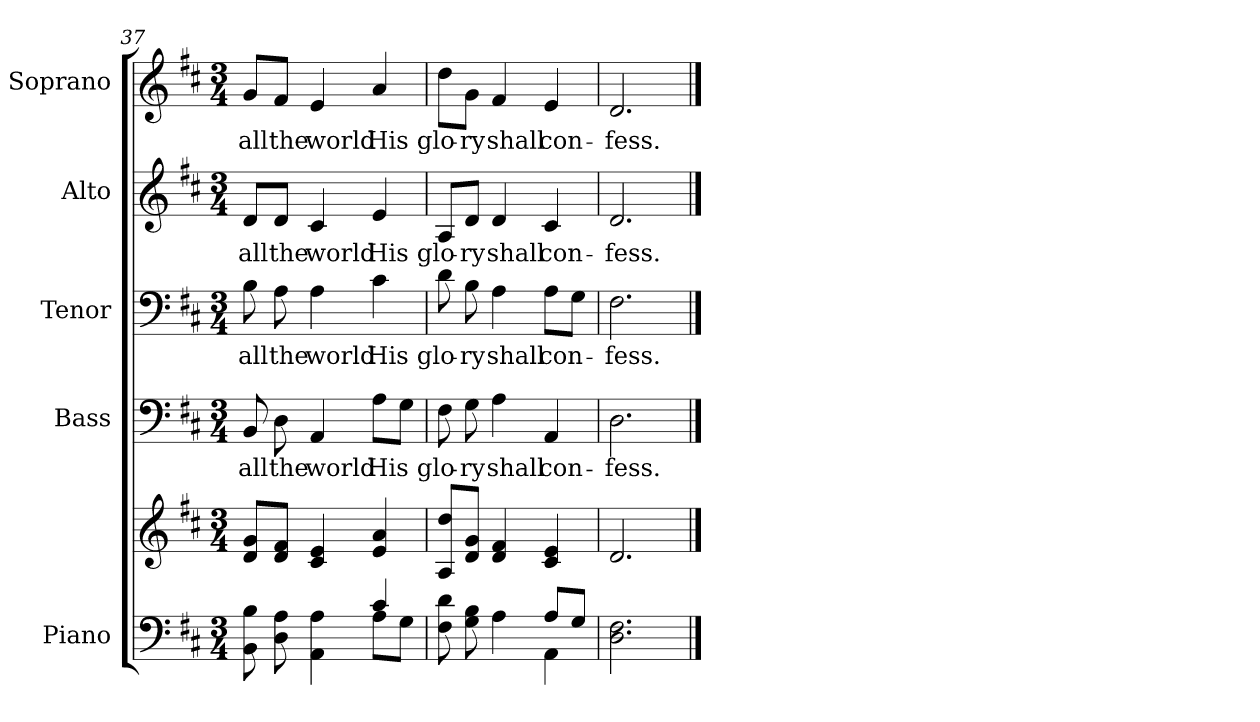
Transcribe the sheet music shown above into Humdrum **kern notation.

**kern	**kern	**kern	**text	**kern	**text	**kern	**text	**kern	**text
*part5	*part5	*part4	*part4	*part3	*part3	*part2	*part2	*part1	*part1
*staff6	*staff5	*staff4	*staff4	*staff3	*staff3	*staff2	*staff2	*staff1	*staff1
*I"Piano	*	*I"Bass	*	*I"Tenor	*	*I"Alto	*	*I"Soprano	*
*I'Pno.	*	*I'B.	*	*I'T.	*	*I'A.	*	*I'S.	*
!!LO:PB:g=z
*clefF4	*clefG2	*clefF4	*	*clefF4	*	*clefG2	*	*clefG2	*
*k[f#c#]	*k[f#c#]	*k[f#c#]	*	*k[f#c#]	*	*k[f#c#]	*	*k[f#c#]	*
*D:	*D:	*D:	*	*D:	*	*D:	*	*D:	*
*M3/4	*M3/4	*M3/4	*	*M3/4	*	*M3/4	*	*M3/4	*
=37	=37	=37	=37	=37	=37	=37	=37	=37	=37
*^	*	*	*	*	*	*	*	*	*
!	!	!	!	!LO:LY:b:color=#000000	!	!	!	!	!	!
!	!	!	!	!	!	!LO:LY:b:color=#000000	!	!	!	!
!	!	!	!	!	!	!	!	!LO:LY:b:color=#000000	!	!
!	!	!	!	!	!	!	!	!	!	!LO:LY:b:color=#000000
8BBi\ 8Bi	2ryy	8di/ 8gi/L	8BBi/	all	8Bi\	all	8di/L	all	8gi/L	all
!	!	!	!	!LO:LY:b:color=#000000	!	!	!	!	!	!
!	!	!	!	!	!	!LO:LY:b:color=#000000	!	!	!	!
!	!	!	!	!	!	!	!	!LO:LY:b:color=#000000	!	!
!	!	!	!	!	!	!	!	!	!	!LO:LY:b:color=#000000
8Di\ 8Ai	.	8di/ 8f#i/J	8Di\	the	8Ai\	the	8di/J	the	8f#i/J	the
!	!	!	!	!LO:LY:b:color=#000000	!	!	!	!	!	!
!	!	!	!	!	!	!LO:LY:b:color=#000000	!	!	!	!
!	!	!	!	!	!	!	!	!LO:LY:b:color=#000000	!	!
!	!	!	!	!	!	!	!	!	!	!LO:LY:b:color=#000000
4AAi\ 4Ai	.	4c#i/ 4ei	4AAi/	world	4Ai\	world	4c#i/	world	4ei/	world
!	!	!	!	!LO:LY:b:color=#000000	!	!	!	!	!	!
!	!	!	!	!	!	!LO:LY:b:color=#000000	!	!	!	!
!	!	!	!	!	!	!	!	!LO:LY:b:color=#000000	!	!
!	!	!	!	!	!	!	!	!	!	!LO:LY:b:color=#000000
4c#i/	8Ai\L	4ei/ 4ai	8Ai\L	His	4c#i\	His	4ei/	His	4ai/	His
.	8Gi\J	.	8Gi\J	.	.	.	.	.	.	.
=38	=38	=38	=38	=38	=38	=38	=38	=38	=38	=38
!	!	!	!	!LO:LY:b:color=#000000	!	!	!	!	!	!
!	!	!	!	!	!	!LO:LY:b:color=#000000	!	!	!	!
!	!	!	!	!	!	!	!	!LO:LY:b:color=#000000	!	!
!	!	!	!	!	!	!	!	!	!	!LO:LY:b:color=#000000
8F#i\ 8di	2ryy	8Ai/ 8ddi/L	8F#i\	glo-	8di\	glo-	8Ai/L	glo-	8ddi\L	glo-
!	!	!	!	!LO:LY:b:color=#000000	!	!	!	!	!	!
!	!	!	!	!	!	!LO:LY:b:color=#000000	!	!	!	!
!	!	!	!	!	!	!	!	!LO:LY:b:color=#000000	!	!
!	!	!	!	!	!	!	!	!	!	!LO:LY:b:color=#000000
8Gi\ 8Bi	.	8di/ 8gi/J	8Gi\	-ry	8Bi\	-ry	8di/J	-ry	8gi\J	-ry
!	!	!	!	!LO:LY:b:color=#000000	!	!	!	!	!	!
!	!	!	!	!	!	!LO:LY:b:color=#000000	!	!	!	!
!	!	!	!	!	!	!	!	!LO:LY:b:color=#000000	!	!
!	!	!	!	!	!	!	!	!	!	!LO:LY:b:color=#000000
4Ai\	.	4di/ 4f#i	4Ai\	shall	4Ai\	shall	4di/	shall	4f#i/	shall
!	!	!	!	!LO:LY:b:color=#000000	!	!	!	!	!	!
!	!	!	!	!	!	!LO:LY:b:color=#000000	!	!	!	!
!	!	!	!	!	!	!	!	!LO:LY:b:color=#000000	!	!
!	!	!	!	!	!	!	!	!	!	!LO:LY:b:color=#000000
8Ai/L	4AAi\	4c#i/ 4ei	4AAi/	con-	8Ai\L	con-	4c#i/	con-	4ei/	con-
8Gi/J	.	.	.	.	8Gi\J	.	.	.	.	.
*v	*v	*	*	*	*	*	*	*	*	*
=39	=39	=39	=39	=39	=39	=39	=39	=39	=39
!	!	!	!LO:LY:b:color=#000000	!	!	!	!	!	!
!	!	!	!	!	!LO:LY:b:color=#000000	!	!	!	!
!	!	!	!	!	!	!	!LO:LY:b:color=#000000	!	!
!	!	!	!	!	!	!	!	!	!LO:LY:b:color=#000000
2.Di\ 2.F#i	2.di/	2.Di\	-fess.	2.F#i\	-fess.	2.di/	-fess.	2.di/	-fess.
==	==	==	==	==	==	==	==	==	==
*-	*-	*-	*-	*-	*-	*-	*-	*-	*-
